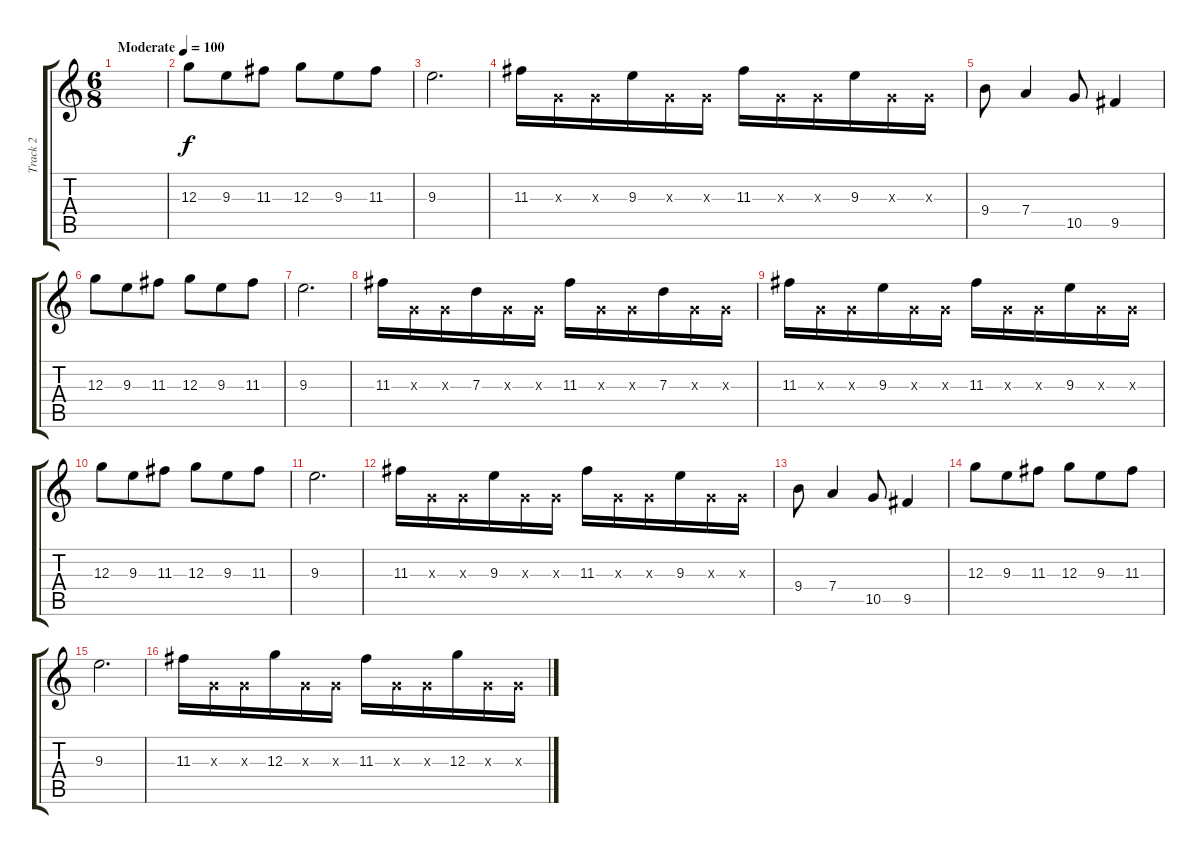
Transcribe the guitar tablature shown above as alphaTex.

\track ("Track 2" "Track 2") {instrument overdrivenguitar}
\staff {score tabs}
\tuning (E4 B3 G3 D3 A2 E2) {hide}
\ts (6 8)
\tempo (100 "Moderate")
\clef g2
\ks c
|
12.3.8 9.3.8 11.3.8 12.3.8 9.3.8 11.3.8 |
9.3.2{d} |
11.3.16 0.3{x}.16 0.3{x}.16 9.3.16 0.3{x}.16 0.3{x}.16 11.3.16 0.3{x}.16 0.3{x}.16 9.3.16 0.3{x}.16 0.3{x}.16 |
9.4.8 7.4.4 10.5.8 9.5.4 |
12.3.8 9.3.8 11.3.8 12.3.8 9.3.8 11.3.8 |
9.3.2{d} |
11.3.16 0.3{x}.16 0.3{x}.16 7.3.16 0.3{x}.16 0.3{x}.16 11.3.16 0.3{x}.16 0.3{x}.16 7.3.16 0.3{x}.16 0.3{x}.16 |
11.3.16 0.3{x}.16 0.3{x}.16 9.3.16 0.3{x}.16 0.3{x}.16 11.3.16 0.3{x}.16 0.3{x}.16 9.3.16 0.3{x}.16 0.3{x}.16 |
12.3.8 9.3.8 11.3.8 12.3.8 9.3.8 11.3.8 |
9.3.2{d} |
11.3.16 0.3{x}.16 0.3{x}.16 9.3.16 0.3{x}.16 0.3{x}.16 11.3.16 0.3{x}.16 0.3{x}.16 9.3.16 0.3{x}.16 0.3{x}.16 |
9.4.8 7.4.4 10.5.8 9.5.4 |
12.3.8 9.3.8 11.3.8 12.3.8 9.3.8 11.3.8 |
9.3.2{d} |
11.3.16 0.3{x}.16 0.3{x}.16 12.3.16 0.3{x}.16 0.3{x}.16 11.3.16 0.3{x}.16 0.3{x}.16 12.3.16 0.3{x}.16 0.3{x}.16
